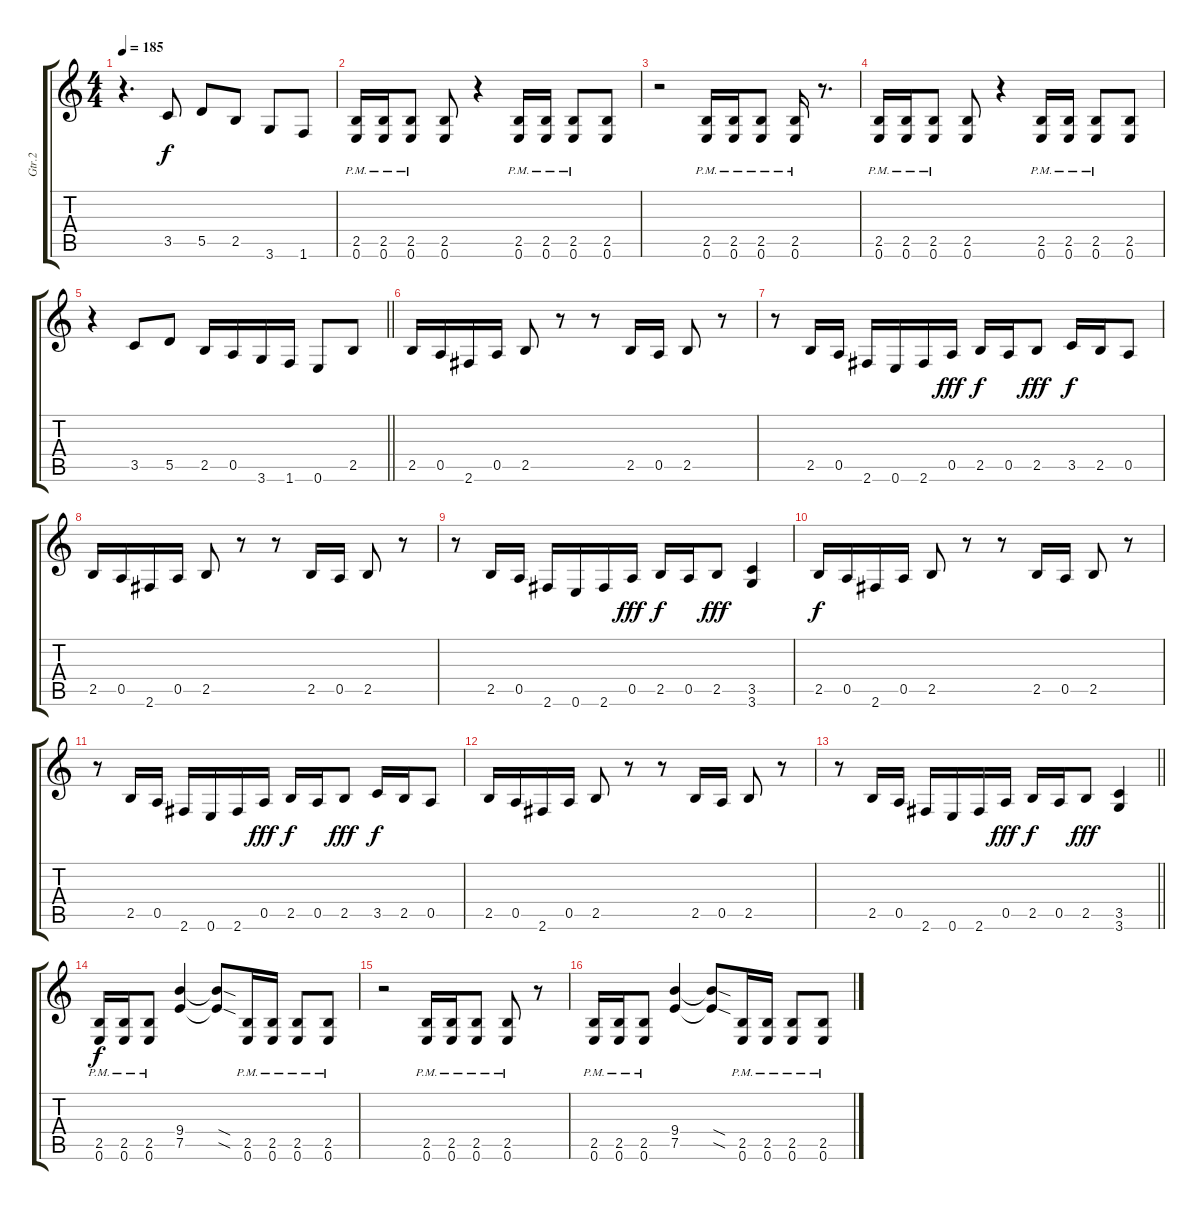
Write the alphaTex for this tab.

\track ("Gtr.2" "Gtr.2") {instrument distortionguitar}
\staff {score tabs}
\tuning (E4 B3 G3 D3 A2 E2) {hide}
\ts (4 4)
\tempo 185
\clef g2
\ks c
r.4{d dy f} 3.5.8 5.5.8 2.5.8 3.6.8 1.6.8 |
(2.5{pm} 0.6{pm}).16 (2.5{pm} 0.6{pm}).16 (2.5{pm} 0.6{pm}).8 (2.5 0.6).8 r.4 (2.5{pm} 0.6{pm}).16 (2.5{pm} 0.6{pm}).16 (2.5{pm} 0.6{pm}).8 (2.5 0.6).8 |
r.2 (2.5{pm} 0.6{pm}).16 (2.5{pm} 0.6{pm}).16 (2.5{pm} 0.6{pm}).8 (2.5{pm} 0.6{pm}).16 r.8{d} |
(2.5{pm} 0.6{pm}).16 (2.5{pm} 0.6{pm}).16 (2.5{pm} 0.6{pm}).8 (2.5 0.6).8 r.4 (2.5{pm} 0.6{pm}).16 (2.5{pm} 0.6{pm}).16 (2.5{pm} 0.6{pm}).8 (2.5 0.6).8 |
\barLineRight lightlight
r.4 3.5.8 5.5.8 2.5.16 0.5.16 3.6.16 1.6.16 0.6.8 2.5.8 |
2.5.16 0.5.16 2.6.16 0.5.16 2.5.8 r.8 r.8 2.5.16 0.5.16 2.5.8 r.8 |
r.8 2.5.16 0.5.16 2.6.16 0.6.16 2.6.16 0.5.16{dy fff} 2.5.16{dy f} 0.5.16 2.5.8{dy fff} 3.5.16{dy f} 2.5.16 0.5.8 |
2.5.16 0.5.16 2.6.16 0.5.16 2.5.8 r.8 r.8 2.5.16 0.5.16 2.5.8 r.8 |
r.8 2.5.16 0.5.16 2.6.16 0.6.16 2.6.16 0.5.16{dy fff} 2.5.16{dy f} 0.5.16 2.5.8{dy fff} (3.5 3.6).4 |
2.5.16{dy f} 0.5.16 2.6.16 0.5.16 2.5.8 r.8 r.8 2.5.16 0.5.16 2.5.8 r.8 |
r.8 2.5.16 0.5.16 2.6.16 0.6.16 2.6.16 0.5.16{dy fff} 2.5.16{dy f} 0.5.16 2.5.8{dy fff} 3.5.16{dy f} 2.5.16 0.5.8 |
2.5.16 0.5.16 2.6.16 0.5.16 2.5.8 r.8 r.8 2.5.16 0.5.16 2.5.8 r.8 |
\barLineRight lightlight
r.8 2.5.16 0.5.16 2.6.16 0.6.16 2.6.16 0.5.16{dy fff} 2.5.16{dy f} 0.5.16 2.5.8{dy fff} (3.5 3.6).4 |
(2.5{pm} 0.6{pm}).16{dy f} (2.5{pm} 0.6{pm}).16 (2.5{pm} 0.6{pm}).8 (9.4 7.5).4 (9.4{sod t} 7.5{sod t}).8 (2.5{pm} 0.6{pm}).16 (2.5{pm} 0.6{pm}).16 (2.5{pm} 0.6{pm}).8 (2.5{pm} 0.6{pm}).8 |
r.2 (2.5{pm} 0.6{pm}).16 (2.5{pm} 0.6{pm}).16 (2.5{pm} 0.6{pm}).8 (2.5{pm} 0.6{pm}).8 r.8 |
(2.5{pm} 0.6{pm}).16 (2.5{pm} 0.6{pm}).16 (2.5{pm} 0.6{pm}).8 (9.4 7.5).4 (9.4{sod t} 7.5{sod t}).8 (2.5{pm} 0.6{pm}).16 (2.5{pm} 0.6{pm}).16 (2.5{pm} 0.6{pm}).8 (2.5{pm} 0.6{pm}).8
